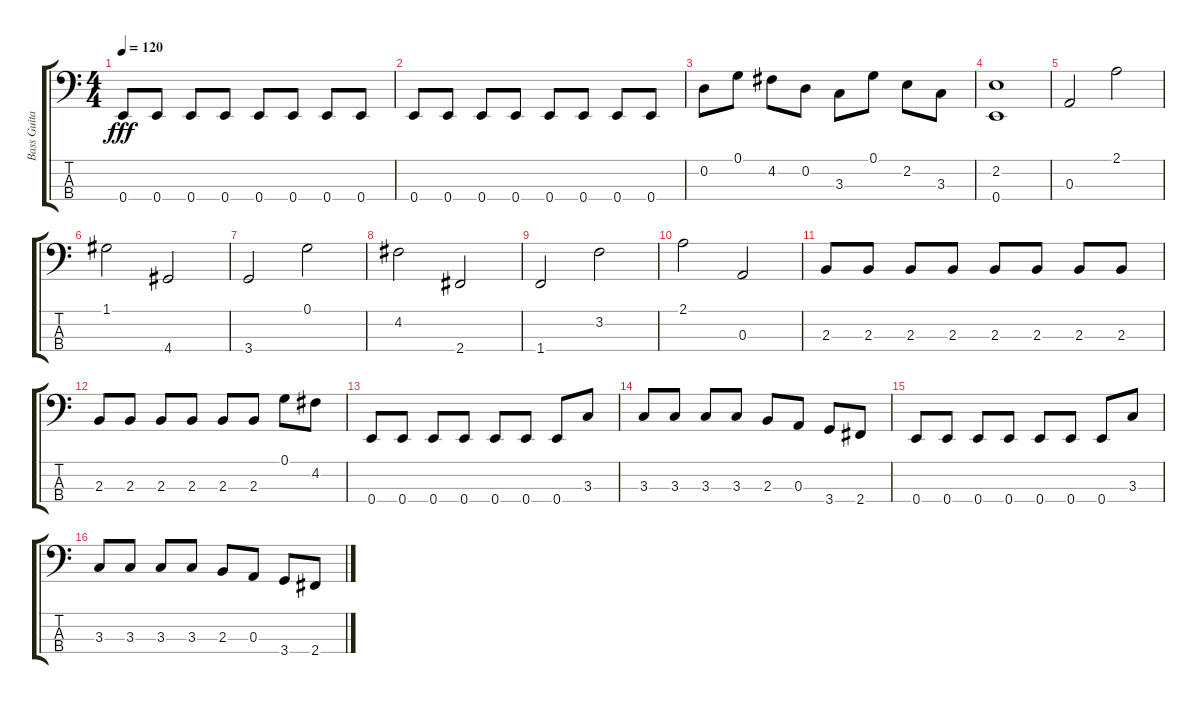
\track ("Bass Guitar" "Bass Guita") {instrument electricbasspick}
\staff {score tabs}
\tuning (G2 D2 A1 E1) {hide}
\ts (4 4)
\tempo 120
\clef f4
\ks c
0.4.8{dy fff} 0.4.8 0.4.8 0.4.8 0.4.8 0.4.8 0.4.8 0.4.8 |
0.4.8 0.4.8 0.4.8 0.4.8 0.4.8 0.4.8 0.4.8 0.4.8 |
0.2.8 0.1.8 4.2.8 0.2.8 3.3.8 0.1.8 2.2.8 3.3.8 |
(2.2 0.4).1 |
0.3.2 2.1.2 |
1.1.2 4.4.2 |
3.4.2 0.1.2 |
4.2.2 2.4.2 |
1.4.2 3.2.2 |
2.1.2 0.3.2 |
2.3.8 2.3.8 2.3.8 2.3.8 2.3.8 2.3.8 2.3.8 2.3.8 |
2.3.8 2.3.8 2.3.8 2.3.8 2.3.8 2.3.8 0.1.8 4.2.8 |
0.4.8 0.4.8 0.4.8 0.4.8 0.4.8 0.4.8 0.4.8 3.3.8 |
3.3.8 3.3.8 3.3.8 3.3.8 2.3.8 0.3.8 3.4.8 2.4.8 |
0.4.8 0.4.8 0.4.8 0.4.8 0.4.8 0.4.8 0.4.8 3.3.8 |
3.3.8 3.3.8 3.3.8 3.3.8 2.3.8 0.3.8 3.4.8 2.4.8
